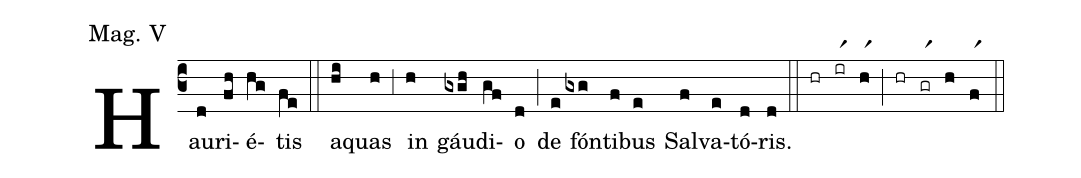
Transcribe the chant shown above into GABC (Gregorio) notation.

annotation: Mag. V;
%%
(c3) Hau(d)ri(fh)é(hg)tis(fe) (::) a(hi)quas(h) (;3) in(h) gáu(gxgh)di(gf)o(d) (;) de(e) fón(gxg)ti(f)bus(e) Sal(f)va(e)tó(d)ris.(d) (::) (hr)(irr1)(hr1)(;)(hr)(grr1)(h)(fr1)(::)
